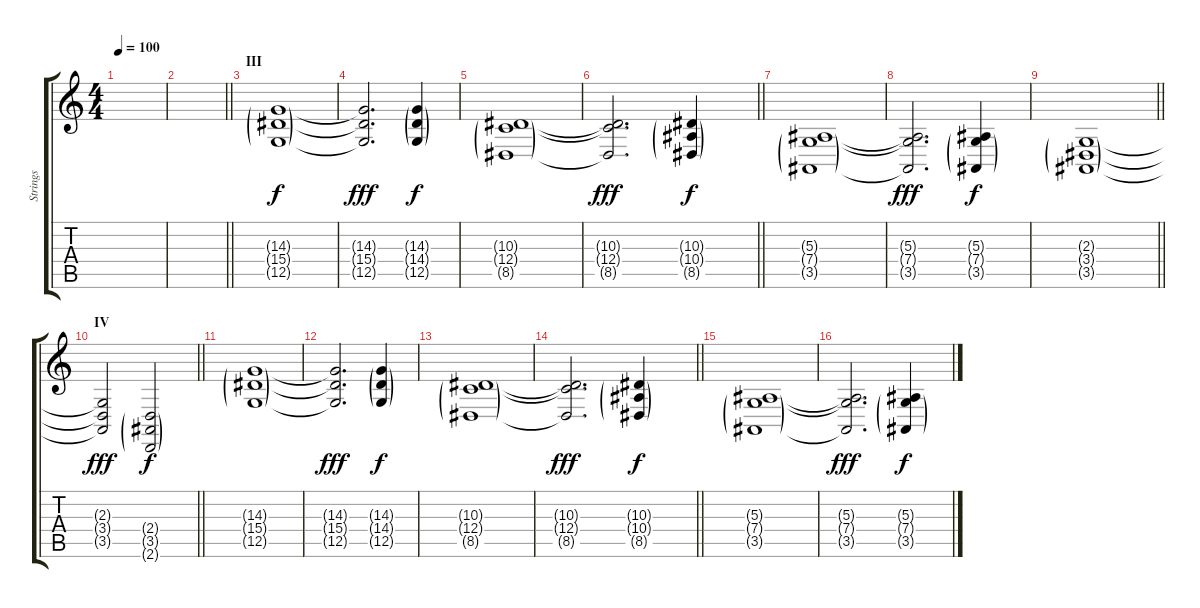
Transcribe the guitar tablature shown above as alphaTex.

\track ("Strings" "Strings") {instrument synthstrings2}
\staff {score tabs}
\tuning (D4 A3 F3 C3 G2 C2) {hide}
\ts (4 4)
\tempo 100
\clef g2
\ks c
|
\barLineRight lightlight
|
\section ("" "III")
(14.3{g} 15.4{g} 12.5{g}).1{instrument drawbarorgan} |
(14.3{t} 15.4{t} 12.5{t}).2{d dy fff} (14.3{g} 14.4{g} 12.5{g}).4{dy f} |
(10.3{g} 12.4{g} 8.5{g}).1 |
\barLineRight lightlight
(10.3{t} 12.4{t} 8.5{t}).2{d dy fff} (10.3{g} 10.4{g} 8.5{g}).4{dy f} |
(5.3{g} 7.4{g} 3.5{g}).1 |
(5.3{t} 7.4{t} 3.5{t}).2{d dy fff} (5.3{g} 7.4{g} 3.5{g}).4{dy f} |
\barLineRight lightlight
(2.3{g} 3.4{g} 3.5{g}).1 |
\section ("" "IV")
\barLineRight lightlight
(2.3{t} 3.4{t} 3.5{t}).2{dy fff} (2.4{g} 3.5{g} 2.6{g}).2{dy f} |
(14.3{g} 15.4{g} 12.5{g}).1 |
(14.3{t} 15.4{t} 12.5{t}).2{d dy fff} (14.3{g} 14.4{g} 12.5{g}).4{dy f} |
(10.3{g} 12.4{g} 8.5{g}).1 |
\barLineRight lightlight
(10.3{t} 12.4{t} 8.5{t}).2{d dy fff} (10.3{g} 10.4{g} 8.5{g}).4{dy f} |
(5.3{g} 7.4{g} 3.5{g}).1 |
(5.3{t} 7.4{t} 3.5{t}).2{d dy fff} (5.3{g} 7.4{g} 3.5{g}).4{dy f}
